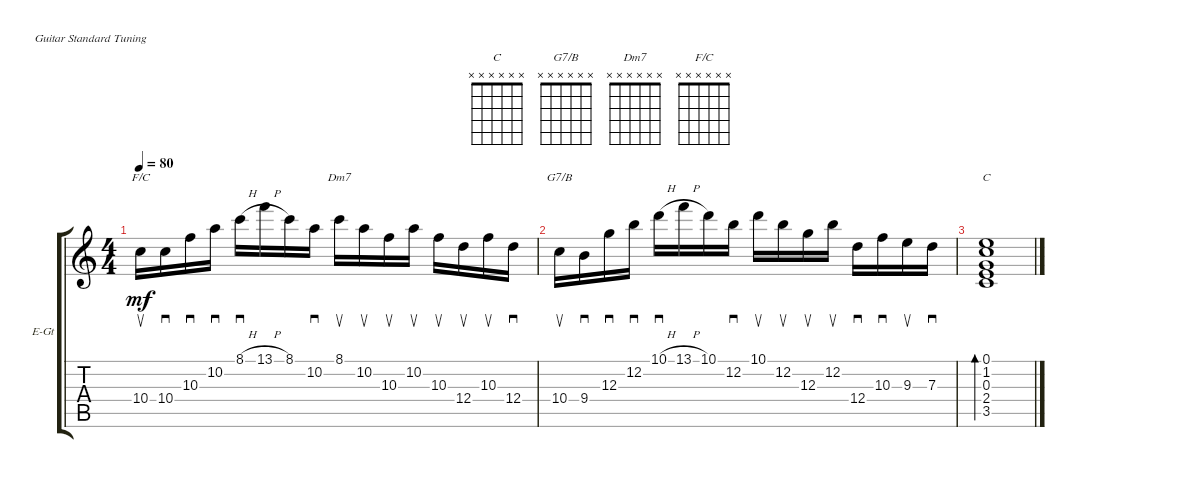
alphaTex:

\defaultSystemsLayout 4
\bracketExtendMode groupsimilarinstruments
\firstSystemTrackNameOrientation horizontal
\otherSystemsTrackNameOrientation horizontal
\track ("Guitar" "E-Gt") {instrument distortionguitar}
\staff {score tabs}
\tuning (E4 B3 G3 D3 A2 E2)
\chord ("C" x x x x x x)
\chord ("G7/B" x x x x x x)
\chord ("Dm7" x x x x x x)
\chord ("F/C" x x x x x x)
\ts (4 4)
\tempo 80
\clef g2
\ks c
10.4.16{su ch "F/C" dy mf} 10.4.16{sd} 10.3.16{sd} 10.2.16{sd} 8.1{h}.16{sd} 13.1{h}.16 8.1.16 10.2.16{sd} 8.1.16{su ch "Dm7"} 10.2.16{su} 10.3.16{su} 10.2.16{su} 10.3.16{su} 12.4.16{su} 10.3.16{su} 12.4.16{sd} |
10.4.16{su ch "G7/B"} 9.4.16{sd} 12.3.16{sd} 12.2.16{sd} 10.1{h}.16{sd} 13.1{h}.16 10.1.16 12.2.16{sd} 10.1.16{su} 12.2.16{su} 12.3.16{su} 12.2.16{su} 12.4.16{sd} 10.3.16{sd} 9.3.16{su} 7.3.16{sd} |
(3.5 2.4 0.3 1.2 0.1).1{bd 45 ch "C"}
